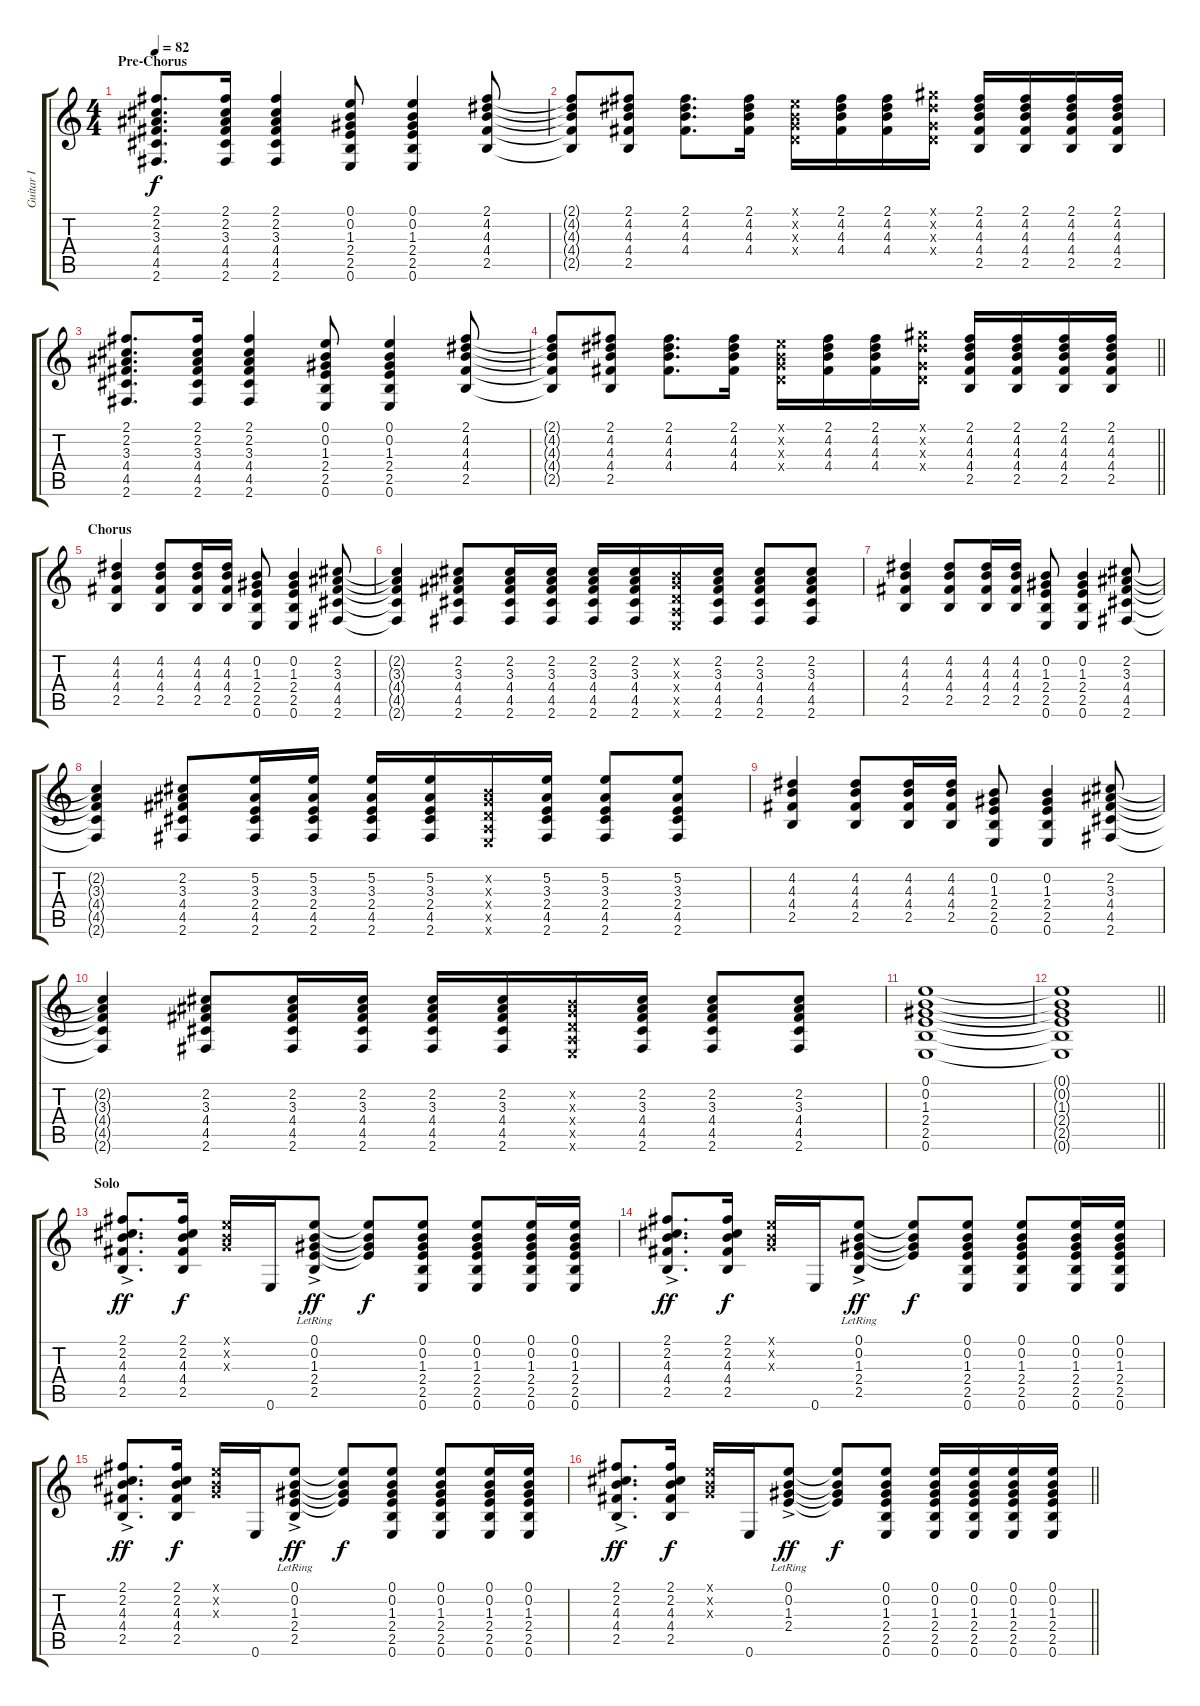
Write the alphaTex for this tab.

\track ("Guitar I" "Guitar I") {instrument acousticguitarsteel}
\staff {score tabs}
\tuning (E4 B3 G3 D3 A2 E2) {hide}
\ts (4 4)
\section ("" "Pre-Chorus")
\tempo 82
\clef g2
\ks c
(2.1 2.2 3.3 4.4 4.5 2.6).8{d dy f} (2.1 2.2 3.3 4.4 4.5 2.6).16 (2.1 2.2 3.3 4.4 4.5 2.6).4 (0.1 0.2 1.3 2.4 2.5 0.6).8 (0.1 0.2 1.3 2.4 2.5 0.6).4 (2.1 4.2 4.3 4.4 2.5).8 |
(2.1{t} 4.2{t} 4.3{t} 4.4{t} 2.5{t}).8 (2.1 4.2 4.3 4.4 2.5).8 (2.1 4.2 4.3 4.4).8{d} (2.1 4.2 4.3 4.4).16 (0.1{x} 0.2{x} 0.3{x} 0.4{x}).16 (2.1 4.2 4.3 4.4).16 (2.1 4.2 4.3 4.4).16 (4.1{x} 4.2{x} 0.3{x} 0.4{x}).16 (2.1 4.2 4.3 4.4 2.5).16 (2.1 4.2 4.3 4.4 2.5).16 (2.1 4.2 4.3 4.4 2.5).16 (2.1 4.2 4.3 4.4 2.5).16 |
(2.1 2.2 3.3 4.4 4.5 2.6).8{d} (2.1 2.2 3.3 4.4 4.5 2.6).16 (2.1 2.2 3.3 4.4 4.5 2.6).4 (0.1 0.2 1.3 2.4 2.5 0.6).8 (0.1 0.2 1.3 2.4 2.5 0.6).4 (2.1 4.2 4.3 4.4 2.5).8 |
\barLineRight lightlight
(2.1{t} 4.2{t} 4.3{t} 4.4{t} 2.5{t}).8 (2.1 4.2 4.3 4.4 2.5).8 (2.1 4.2 4.3 4.4).8{d} (2.1 4.2 4.3 4.4).16 (0.1{x} 0.2{x} 0.3{x} 0.4{x}).16 (2.1 4.2 4.3 4.4).16 (2.1 4.2 4.3 4.4).16 (4.1{x} 4.2{x} 0.3{x} 0.4{x}).16 (2.1 4.2 4.3 4.4 2.5).16 (2.1 4.2 4.3 4.4 2.5).16 (2.1 4.2 4.3 4.4 2.5).16 (2.1 4.2 4.3 4.4 2.5).16 |
\section ("" "Chorus")
(4.2 4.3 4.4 2.5).4 (4.2 4.3 4.4 2.5).8 (4.2 4.3 4.4 2.5).16 (4.2 4.3 4.4 2.5).16 (0.2 1.3 2.4 2.5 0.6).8 (0.2 1.3 2.4 2.5 0.6).4 (2.2 3.3 4.4 4.5 2.6).8 |
(2.2{t} 3.3{t} 4.4{t} 4.5{t} 2.6{t}).4 (2.2 3.3 4.4 4.5 2.6).8 (2.2 3.3 4.4 4.5 2.6).16 (2.2 3.3 4.4 4.5 2.6).16 (2.2 3.3 4.4 4.5 2.6).16 (2.2 3.3 4.4 4.5 2.6).16 (0.2{x} 0.3{x} 0.4{x} 0.5{x} 0.6{x}).16 (2.2 3.3 4.4 4.5 2.6).16 (2.2 3.3 4.4 4.5 2.6).8 (2.2 3.3 4.4 4.5 2.6).8 |
(4.2 4.3 4.4 2.5).4 (4.2 4.3 4.4 2.5).8 (4.2 4.3 4.4 2.5).16 (4.2 4.3 4.4 2.5).16 (0.2 1.3 2.4 2.5 0.6).8 (0.2 1.3 2.4 2.5 0.6).4 (2.2 3.3 4.4 4.5 2.6).8 |
(2.2{t} 3.3{t} 4.4{t} 4.5{t} 2.6{t}).4 (2.2 3.3 4.4 4.5 2.6).8 (5.2 3.3 2.4 4.5 2.6).16 (5.2 3.3 2.4 4.5 2.6).16 (5.2 3.3 2.4 4.5 2.6).16 (5.2 3.3 2.4 4.5 2.6).16 (0.2{x} 0.3{x} 0.4{x} 0.5{x} 0.6{x}).16 (5.2 3.3 2.4 4.5 2.6).16 (5.2 3.3 2.4 4.5 2.6).8 (5.2 3.3 2.4 4.5 2.6).8 |
(4.2 4.3 4.4 2.5).4 (4.2 4.3 4.4 2.5).8 (4.2 4.3 4.4 2.5).16 (4.2 4.3 4.4 2.5).16 (0.2 1.3 2.4 2.5 0.6).8 (0.2 1.3 2.4 2.5 0.6).4 (2.2 3.3 4.4 4.5 2.6).8 |
(2.2{t} 3.3{t} 4.4{t} 4.5{t} 2.6{t}).4 (2.2 3.3 4.4 4.5 2.6).8 (2.2 3.3 4.4 4.5 2.6).16 (2.2 3.3 4.4 4.5 2.6).16 (2.2 3.3 4.4 4.5 2.6).16 (2.2 3.3 4.4 4.5 2.6).16 (0.2{x} 0.3{x} 0.4{x} 0.5{x} 0.6{x}).16 (2.2 3.3 4.4 4.5 2.6).16 (2.2 3.3 4.4 4.5 2.6).8 (2.2 3.3 4.4 4.5 2.6).8 |
(0.1 0.2 1.3 2.4 2.5 0.6).1 |
\barLineRight lightlight
(0.1{t} 0.2{t} 1.3{t} 2.4{t} 2.5{t} 0.6{t}).1 |
\section ("" "Solo")
(2.1 2.2 4.3 4.4{ac} 2.5{ac}).8{d dy ff} (2.1 2.2 4.3 4.4 2.5).16{dy f} (0.1{x} 0.2{x} 0.3{x}).16 0.6.16 (0.1{ac lr} 0.2{ac lr} 1.3{ac lr} 2.4{ac lr} 2.5{ac lr}).8{dy ff} (0.1{t} 0.2{t} 1.3{t} 2.4{t}).8{dy f} (0.1 0.2 1.3 2.4 2.5 0.6).8 (0.1 0.2 1.3 2.4 2.5 0.6).8 (0.1 0.2 1.3 2.4 2.5 0.6).16 (0.1 0.2 1.3 2.4 2.5 0.6).16 |
(2.1 2.2 4.3 4.4{ac} 2.5{ac}).8{d dy ff} (2.1 2.2 4.3 4.4 2.5).16{dy f} (0.1{x} 0.2{x} 0.3{x}).16 0.6.16 (0.1{ac lr} 0.2{ac lr} 1.3{ac lr} 2.4{ac lr} 2.5{ac lr}).8{dy ff} (0.1{t} 0.2{t} 1.3{t} 2.4{t}).8{dy f} (0.1 0.2 1.3 2.4 2.5 0.6).8 (0.1 0.2 1.3 2.4 2.5 0.6).8 (0.1 0.2 1.3 2.4 2.5 0.6).16 (0.1 0.2 1.3 2.4 2.5 0.6).16 |
(2.1 2.2 4.3 4.4{ac} 2.5{ac}).8{d dy ff} (2.1 2.2 4.3 4.4 2.5).16{dy f} (0.1{x} 0.2{x} 0.3{x}).16 0.6.16 (0.1{ac lr} 0.2{ac lr} 1.3{ac lr} 2.4{ac lr} 2.5{ac lr}).8{dy ff} (0.1{t} 0.2{t} 1.3{t} 2.4{t}).8{dy f} (0.1 0.2 1.3 2.4 2.5 0.6).8 (0.1 0.2 1.3 2.4 2.5 0.6).8 (0.1 0.2 1.3 2.4 2.5 0.6).16 (0.1 0.2 1.3 2.4 2.5 0.6).16 |
\barLineRight lightlight
(2.1 2.2 4.3 4.4{ac} 2.5{ac}).8{d dy ff} (2.1 2.2 4.3 4.4 2.5).16{dy f} (0.1{x} 0.2{x} 0.3{x}).16 0.6.16 (0.1{ac lr} 0.2{ac lr} 1.3{ac lr} 2.4{ac lr}).8{dy ff} (0.1{t} 0.2{t} 1.3{t} 2.4{t}).8{dy f} (0.1 0.2 1.3 2.4 2.5 0.6).8 (0.1 0.2 1.3 2.4 2.5 0.6).16 (0.1 0.2 1.3 2.4 2.5 0.6).16 (0.1 0.2 1.3 2.4 2.5 0.6).16 (0.1 0.2 1.3 2.4 2.5 0.6).16
